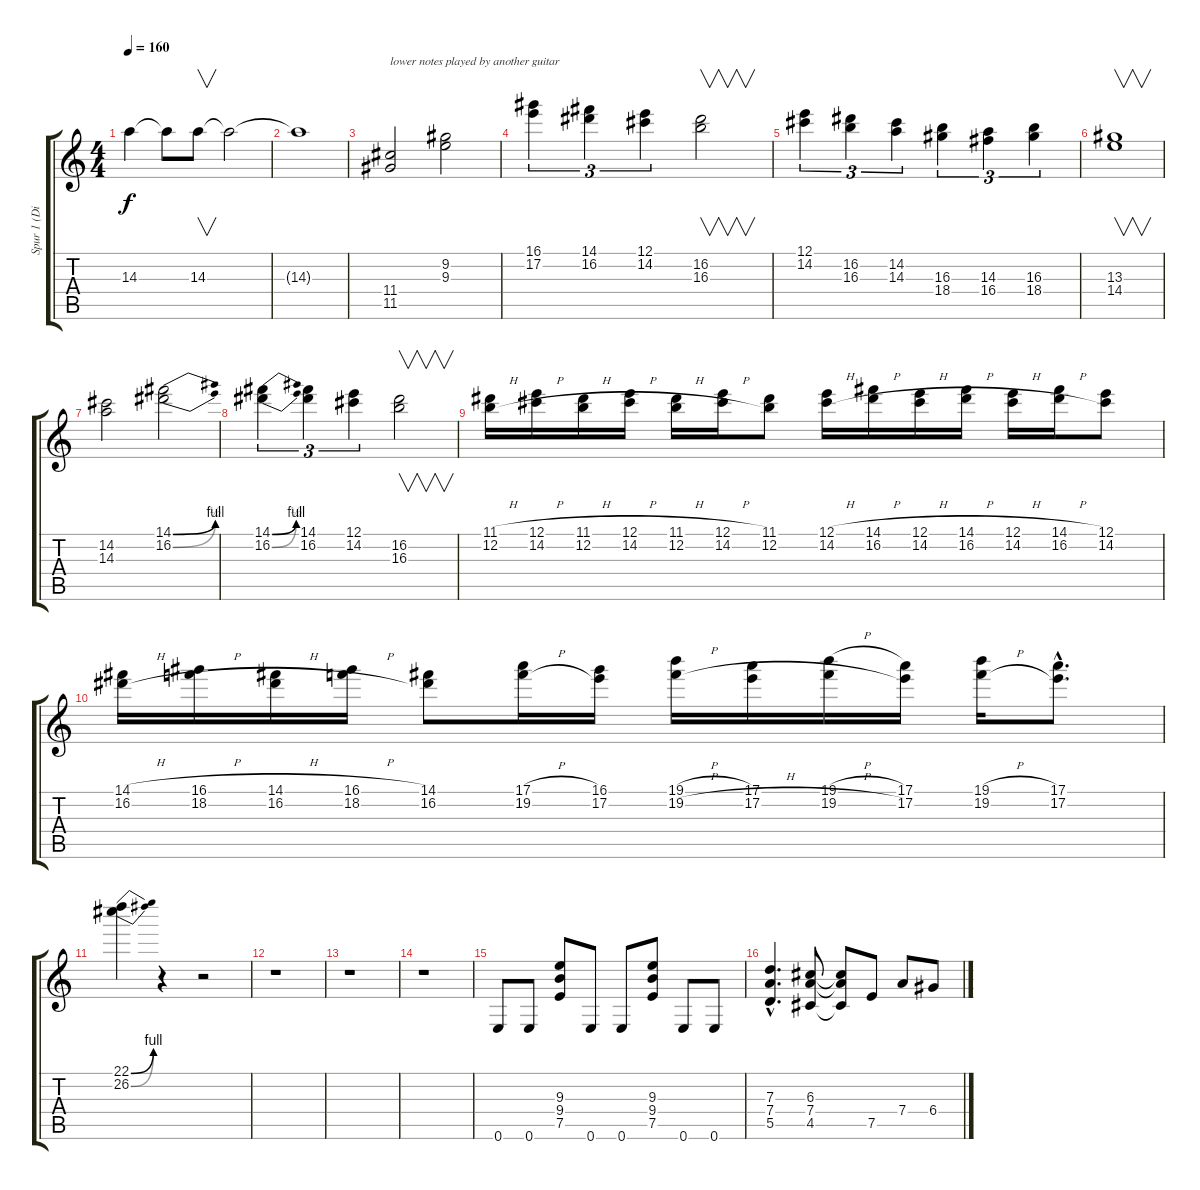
\track ("Spur 1 (Disto)" "Spur 1 (Di") {instrument distortionguitar}
\staff {score tabs}
\tuning (E4 B3 G3 D3 A2 E2) {hide}
\ts (4 4)
\tempo 160
\clef g2
\ks c
14.3{t}.4{dy f} 14.3{t}.8 14.3.8{v} 14.3{t}.2 |
14.3{t}.1 |
(11.4 11.5).2{txt "lower notes played by another guitar"} (9.2 9.3).2 |
(16.1 17.2).4{tu (3 2)} (14.1 16.2).4{tu (3 2)} (12.1 14.2).4{tu (3 2)} (16.2 16.3).2{v} |
(12.1 14.2).4{tu (3 2)} (16.2 16.3).4{tu (3 2)} (14.2 14.3).4{tu (3 2)} (16.3 18.4).4{tu (3 2)} (14.3 16.4).4{tu (3 2)} (16.3 18.4).4{tu (3 2)} |
(13.3 14.4).1{v} |
(14.2 14.3).2 (14.1{be (bend 0 0 60 4)} 16.2{be (bend 0 0 60 2)}).2 |
(14.1{be (bend 0 0 60 4)} 16.2{be (bend 0 0 60 2)}).4{tu (3 2)} (14.1 16.2).4{tu (3 2)} (12.1 14.2).4{tu (3 2)} (16.2 16.3).2{v} |
(11.1{h} 12.2{h}).16 (12.1{h} 14.2{h}).16 (11.1{h} 12.2{h}).16 (12.1{h} 14.2{h}).16 (11.1{h} 12.2{h}).16 (12.1{h} 14.2{h}).16 (11.1 12.2).8 (12.1{h} 14.2{h}).16 (14.1{h} 16.2{h}).16 (12.1{h} 14.2{h}).16 (14.1{h} 16.2{h}).16 (12.1{h} 14.2{h}).16 (14.1{h} 16.2{h}).16 (12.1 14.2).8 |
(14.1{h} 16.2{h}).16 (16.1{h} 18.2{h}).16 (14.1{h} 16.2{h}).16 (16.1{h} 18.2{h}).16 (14.1 16.2).8 (17.1{h} 19.2{h}).16 (16.1 17.2).16 (19.1{h} 19.2{h}).16 (17.1 17.2{h}).16 (19.1{h} 19.2{h}).16 (17.1 17.2).16 (19.1{h} 19.2{h}).16 (17.1{hac} 17.2{hac}).8{d} |
(22.1{be (bend 0 0 60 4)} 26.2{be (bend 0 0 60 4)}).4 r.4 r.2 |
r.1 |
r.1 |
r.1 |
0.6.8 0.6.8 (9.3 9.4 7.5).8 0.6.8 0.6.8 (9.3 9.4 7.5).8 0.6.8 0.6.8 |
(7.3{hac} 7.4{hac} 5.5{hac}).4{d} (6.3 7.4 4.5).8 (6.3{t} 7.4{t} 4.5{t}).8 7.5.8 7.4.8 6.4.8
